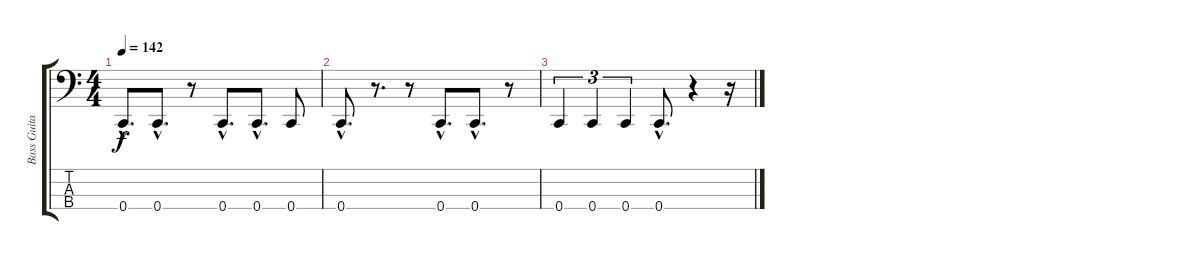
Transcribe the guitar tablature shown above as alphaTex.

\track ("Bass Guitar" "Bass Guita") {instrument electricbasspick}
\staff {score tabs}
\tuning (F2 C2 G1 C1) {hide}
\ts (4 4)
\tempo 142
\clef f4
\ks c
0.4{hac}.8{d dy f} 0.4{hac}.8{d} r.8 0.4{hac}.8{d} 0.4{hac}.8{d} 0.4.8 |
0.4{hac}.8{d} r.8{d} r.8 0.4{hac}.8{d} 0.4{hac}.8{d} r.8 |
0.4.4{tu (3 2)} 0.4.4{tu (3 2)} 0.4.4{tu (3 2)} 0.4{hac}.8{d} r.4 r.16
